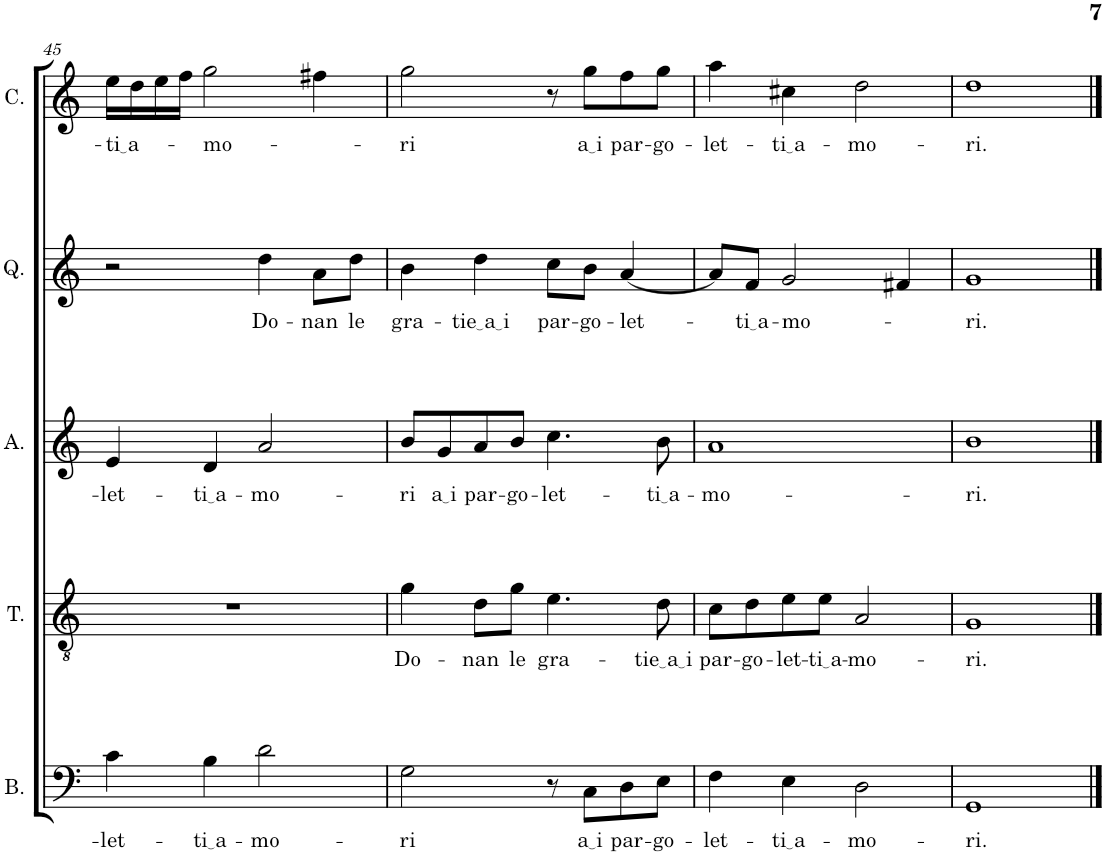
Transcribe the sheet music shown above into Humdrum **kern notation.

**kern	**text	**kern	**text	**kern	**text	**kern	**text	**kern	**text
*part5	*part5	*part4	*part4	*part3	*part3	*part2	*part2	*part1	*part1
*staff5	*staff5	*staff4	*staff4	*staff3	*staff3	*staff2	*staff2	*staff1	*staff1
*I"Bass	*	*I"Tenor	*	*I"Alto	*	*I"Quinto	*	*I"Canto	*
*I'B.	*	*I'T.	*	*I'A.	*	*I'Q.	*	*I'C.	*
!!LO:PB:g=z
*clefF4	*	*clefGv2	*	*clefG2	*	*clefG2	*	*clefG2	*
*k[]	*	*k[]	*	*k[]	*	*k[]	*	*k[]	*
*M4/4	*	*M4/4	*	*M4/4	*	*M4/4	*	*M4/4	*
*met(c)	*	*met(c)	*	*met(c)	*	*met(c)	*	*met(c)	*
=45	=45	=45	=45	=45	=45	=45	=45	=45	=45
!	!LO:LY:b	!	!	!	!LO:LY:b	!	!	!	!LO:LY:b
4c\	-let-	1r	.	4e/	-let-	2r	.	16ee\LL	ti a
.	.	.	.	.	.	.	.	16dd\	.
.	.	.	.	.	.	.	.	16ee\	.
.	.	.	.	.	.	.	.	16ff\JJ	.
!	!LO:LY:b	!	!	!	!LO:LY:b	!	!	!	!LO:LY:b
4B\	ti a	.	.	4d/	ti a	.	.	2gg\	-mo-
!	!LO:LY:b	!	!	!	!LO:LY:b	!	!LO:LY:b	!	!
2d\	-mo-	.	.	2a/	-mo-	4dd\	Do-	.	.
!	!	!	!	!	!	!	!LO:LY:b	!	!
.	.	.	.	.	.	8a\L	-nan	4ff#X\	.
!	!	!	!	!	!	!	!LO:LY:b	!	!
.	.	.	.	.	.	8dd\J	le	.	.
=46	=46	=46	=46	=46	=46	=46	=46	=46	=46
!	!LO:LY:b	!	!LO:LY:b	!	!LO:LY:b	!	!LO:LY:b	!	!LO:LY:b
2G\	-ri	4g\	Do-	8b/L	-ri	4b\	gra-	2gg\	-ri
!	!	!	!	!	!LO:LY:b	!	!	!	!
.	.	.	.	8g/	a i	.	.	.	.
!	!	!	!LO:LY:b	!	!LO:LY:b	!	!LO:LY:b	!	!
.	.	8d\L	-nan	8a/	par-	4dd\	tie a i	.	.
!	!	!	!LO:LY:b	!	!LO:LY:b	!	!	!	!
.	.	8g\J	le	8b/J	-go-	.	.	.	.
!	!	!	!LO:LY:b	!	!LO:LY:b	!	!LO:LY:b	!	!
8r	.	4.e\	gra-	4.cc\	-let-	8cc\L	par-	8r	.
!	!LO:LY:b	!	!	!	!	!	!LO:LY:b	!	!LO:LY:b
8C\L	a i	.	.	.	.	8b\J	-go-	8gg\L	a i
!	!LO:LY:b	!	!	!	!	!	!LO:LY:b	!	!LO:LY:b
8D\	par-	.	.	.	.	[4a/	-let-	8ff\	par-
!	!LO:LY:b	!	!LO:LY:b	!	!LO:LY:b	!	!	!	!LO:LY:b
8E\J	-go-	8d\	tie a i	8b\	ti a	.	.	8gg\J	-go-
=47	=47	=47	=47	=47	=47	=47	=47	=47	=47
!	!LO:LY:b	!	!LO:LY:b	!	!LO:LY:b	!	!	!	!LO:LY:b
4F\	-let-	8c\L	par-	1a	-mo-	8a/L]	.	4aa\	-let-
!	!	!	!LO:LY:b	!	!	!	!LO:LY:b	!	!
.	.	8d\	-go-	.	.	8f/J	ti a	.	.
!	!LO:LY:b	!	!LO:LY:b	!	!	!	!LO:LY:b	!	!LO:LY:b
4E\	ti a	8e\	-let-	.	.	2g/	-mo-	4cc#X\	ti a
!	!	!	!LO:LY:b	!	!	!	!	!	!
.	.	8e\J	ti a	.	.	.	.	.	.
!	!LO:LY:b	!	!LO:LY:b	!	!	!	!	!	!LO:LY:b
2D\	-mo-	2A/	-mo-	.	.	.	.	2dd\	-mo-
.	.	.	.	.	.	4f#X/	.	.	.
=48	=48	=48	=48	=48	=48	=48	=48	=48	=48
!	!LO:LY:b	!	!LO:LY:b	!	!LO:LY:b	!	!LO:LY:b	!	!LO:LY:b
1GG	-ri.	1G	-ri.	1b	-ri.	1g	-ri.	1dd	-ri.
==	==	==	==	==	==	==	==	==	==
*-	*-	*-	*-	*-	*-	*-	*-	*-	*-
